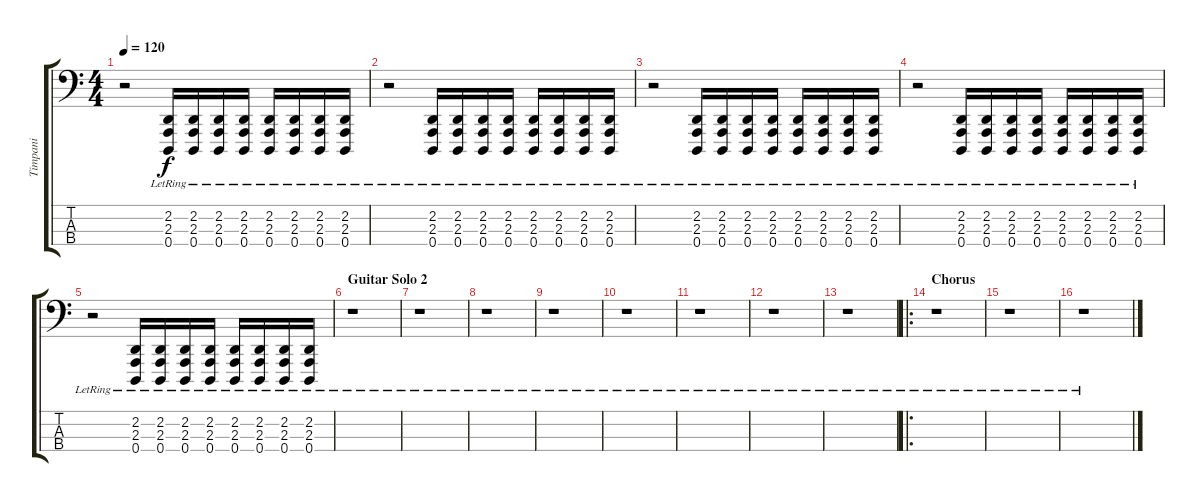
\track ("Timpani" "Timpani") {instrument timpani}
\staff {score tabs}
\tuning (F2 C2 G1 D1) {hide}
\ts (4 4)
\tempo 120
\clef f4
\ks c
r.2{dy f} (2.2{lr} 2.3 0.4).16 (2.2{lr} 2.3 0.4).16 (2.2{lr} 2.3 0.4).16 (2.2{lr} 2.3 0.4).16 (2.2{lr} 2.3 0.4).16 (2.2{lr} 2.3 0.4).16 (2.2{lr} 2.3 0.4).16 (2.2{lr} 2.3 0.4).16 |
r.2 (2.2{lr} 2.3 0.4).16 (2.2{lr} 2.3 0.4).16 (2.2{lr} 2.3 0.4).16 (2.2{lr} 2.3 0.4).16 (2.2{lr} 2.3 0.4).16 (2.2{lr} 2.3 0.4).16 (2.2{lr} 2.3 0.4).16 (2.2{lr} 2.3 0.4).16 |
r.2 (2.2{lr} 2.3 0.4).16 (2.2{lr} 2.3 0.4).16 (2.2{lr} 2.3 0.4).16 (2.2{lr} 2.3 0.4).16 (2.2{lr} 2.3 0.4).16 (2.2{lr} 2.3 0.4).16 (2.2{lr} 2.3 0.4).16 (2.2{lr} 2.3 0.4).16 |
r.2 (2.2{lr} 2.3 0.4).16 (2.2{lr} 2.3 0.4).16 (2.2{lr} 2.3 0.4).16 (2.2{lr} 2.3 0.4).16 (2.2{lr} 2.3 0.4).16 (2.2{lr} 2.3 0.4).16 (2.2{lr} 2.3 0.4).16 (2.2{lr} 2.3 0.4).16 |
r.2 (2.2{lr} 2.3 0.4).16 (2.2{lr} 2.3 0.4).16 (2.2{lr} 2.3 0.4).16 (2.2{lr} 2.3 0.4).16 (2.2{lr} 2.3 0.4).16 (2.2{lr} 2.3 0.4).16 (2.2{lr} 2.3 0.4).16 (2.2{lr} 2.3 0.4).16 |
\section ("" "Guitar Solo 2")
r.1 |
r.1 |
r.1 |
r.1 |
r.1 |
r.1 |
r.1 |
r.1 |
\ro
\section ("" "Chorus")
r.1 |
r.1 |
r.1
